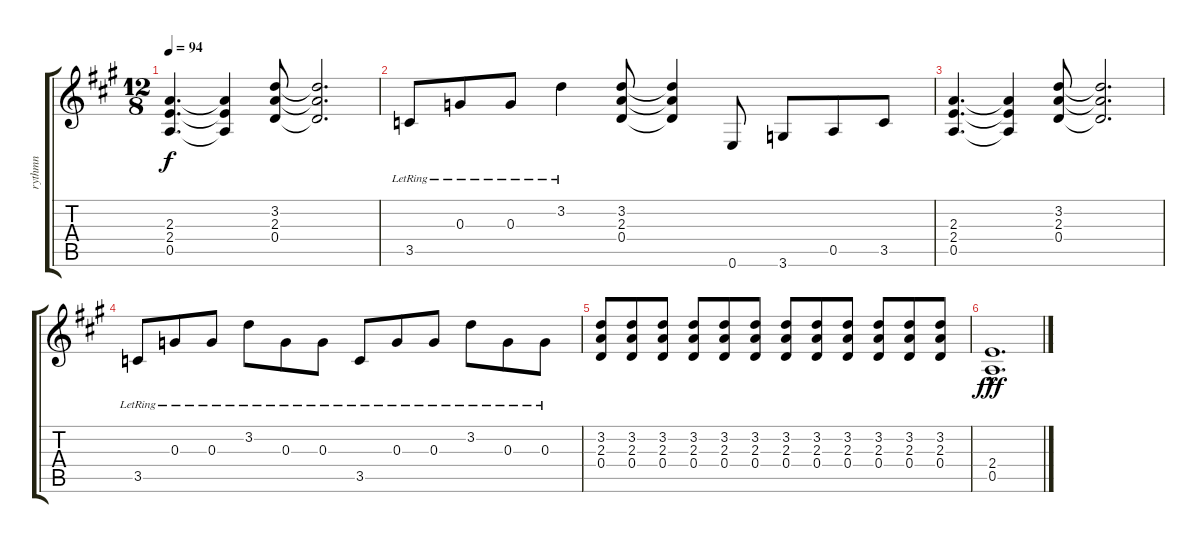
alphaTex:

\track ("rythmn" "rythmn") {instrument overdrivenguitar}
\staff {score tabs}
\tuning (E4 B3 G3 D3 A2 E2) {hide}
\ts (12 8)
\tempo 94
\clef g2
\ks a
(2.3 2.4 0.5).4{d dy f} (2.3{t} 2.4{t} 0.5{t}).4 (3.2 2.3 0.4).8 (3.2{t} 2.3{t} 0.4{t}).2{d} |
3.5{lr}.8 0.3{lr}.8 0.3{lr}.8 3.2{lr}.4 (3.2 2.3 0.4).8 (3.2{t} 2.3{t} 0.4{t}).4 0.6.8 3.6.8 0.5.8 3.5.8 |
(2.3 2.4 0.5).4{d} (2.3{t} 2.4{t} 0.5{t}).4 (3.2 2.3 0.4).8 (3.2{t} 2.3{t} 0.4{t}).2{d} |
3.5{lr}.8 0.3{lr}.8 0.3{lr}.8 3.2{lr}.8 0.3{lr}.8 0.3{lr}.8 3.5{lr}.8 0.3{lr}.8 0.3{lr}.8 3.2{lr}.8 0.3{lr}.8 0.3{lr}.8 |
(3.2 2.3 0.4).8 (3.2 2.3 0.4).8 (3.2 2.3 0.4).8 (3.2 2.3 0.4).8 (3.2 2.3 0.4).8 (3.2 2.3 0.4).8 (3.2 2.3 0.4).8 (3.2 2.3 0.4).8 (3.2 2.3 0.4).8 (3.2 2.3 0.4).8 (3.2 2.3 0.4).8 (3.2 2.3 0.4).8 |
(2.4{hac} 0.5{hac}).1{d dy fff}
